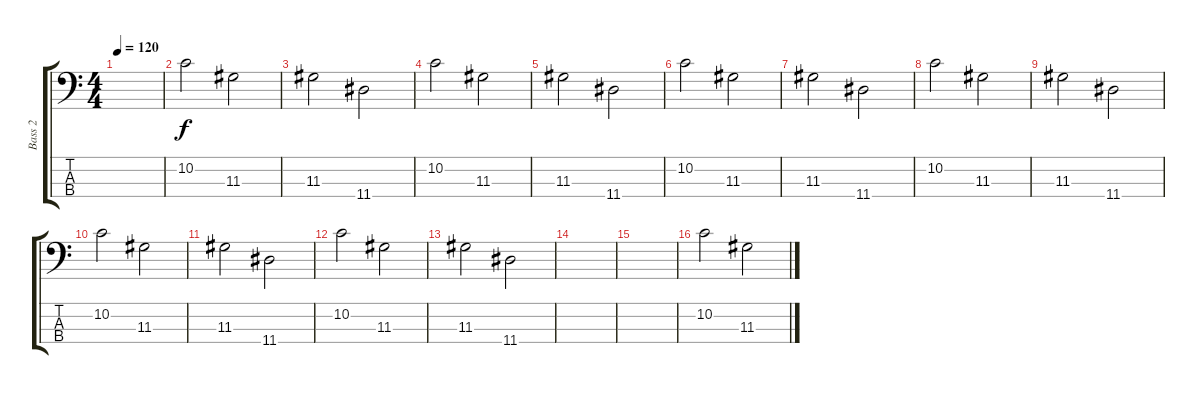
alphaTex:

\track ("Bass 2" "Bass 2") {instrument electricbassfinger}
\staff {score tabs}
\tuning (G2 D2 A1 E1) {hide}
\ts (4 4)
\tempo 120
\clef f4
\ks c
|
10.2.2 11.3.2 |
11.3.2 11.4.2 |
10.2.2 11.3.2 |
11.3.2 11.4.2 |
10.2.2 11.3.2 |
11.3.2 11.4.2 |
10.2.2 11.3.2 |
11.3.2 11.4.2 |
10.2.2 11.3.2 |
11.3.2 11.4.2 |
10.2.2 11.3.2 |
11.3.2 11.4.2 |
|
|
10.2.2 11.3.2
